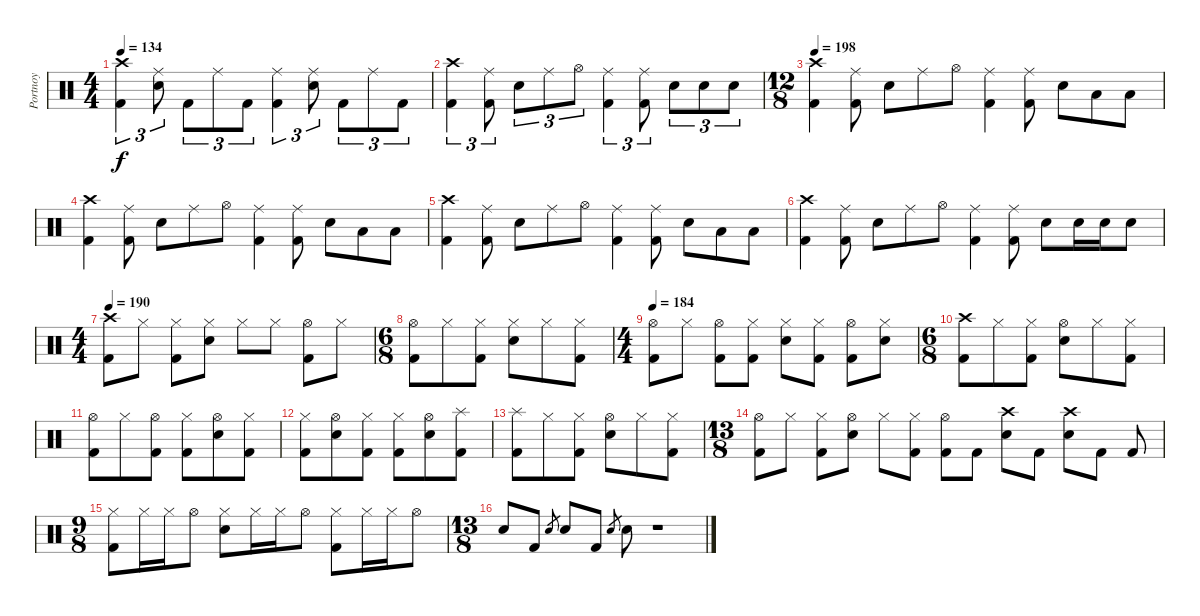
\track ("Portnoy" "Portnoy") {instrument percussion}
\staff {score}
\articulation defaults
\ts (4 4)
\tempo 134
\clef neutral
\ks c
("Crash high (hit)" "Kick (hit) 2").4{tu (3 2) dy f} ("Ride (middle)" "Snare (hit) 2").8{tu (3 2)} "Kick (hit) 2".8{tu (3 2)} "Ride (middle)".8{tu (3 2)} "Kick (hit) 2".8{tu (3 2)} ("Ride (middle)" "Kick (hit) 2").4{tu (3 2)} ("Ride (middle)" "Snare (hit) 2").8{tu (3 2)} "Kick (hit) 2".8{tu (3 2)} "Ride (middle)".8{tu (3 2)} "Kick (hit) 2".8{tu (3 2)} |
("Crash high (hit)" "Kick (hit) 2").4{tu (3 2)} ("Ride (middle)" "Kick (hit) 2").8{tu (3 2)} "Snare (hit) 2".8{tu (3 2)} "Ride (middle)".8{tu (3 2)} "Hi-Hat (open)".8{tu (3 2)} ("Ride (middle)" "Kick (hit) 2").4{tu (3 2)} ("Ride (middle)" "Kick (hit) 2").8{tu (3 2)} "Snare (hit) 2".8{tu (3 2)} "Snare (hit) 2".8{tu (3 2)} "Snare (hit) 2".8{tu (3 2)} |
\ts (12 8)
\tempo 198
("Crash high (hit)" "Kick (hit) 2").4 ("Ride (middle)" "Kick (hit) 2").8 "Snare (hit) 2".8 "Ride (middle)".8 "Hi-Hat (open)".8 ("Ride (middle)" "Kick (hit) 2").4 ("Ride (middle)" "Kick (hit) 2").8 "Snare (hit) 2".8 "Low Tom (hit)".8 "Low Tom (hit)".8 |
("Crash high (hit)" "Kick (hit) 2").4 ("Ride (middle)" "Kick (hit) 2").8 "Snare (hit) 2".8 "Ride (middle)".8 "Hi-Hat (open)".8 ("Ride (middle)" "Kick (hit) 2").4 ("Ride (middle)" "Kick (hit) 2").8 "Snare (hit) 2".8 "Low Tom (hit)".8 "Low Tom (hit)".8 |
("Crash high (hit)" "Kick (hit) 2").4 ("Ride (middle)" "Kick (hit) 2").8 "Snare (hit) 2".8 "Ride (middle)".8 "Hi-Hat (open)".8 ("Ride (middle)" "Kick (hit) 2").4 ("Ride (middle)" "Kick (hit) 2").8 "Snare (hit) 2".8 "Low Tom (hit)".8 "Low Tom (hit)".8 |
("Crash high (hit)" "Kick (hit) 2").4 ("Ride (middle)" "Kick (hit) 2").8 "Snare (hit) 2".8 "Ride (middle)".8 "Hi-Hat (open)".8 ("Ride (middle)" "Kick (hit) 2").4 ("Ride (middle)" "Kick (hit) 2").8 "Snare (hit) 2".8 "Snare (hit) 2".16 "Snare (hit) 2".16 "Snare (hit) 2".8 |
\ts (4 4)
\tempo 190
("Crash high (hit)" "Kick (hit) 2").8 "Hi-Hat (closed)".8 ("Hi-Hat (closed)" "Kick (hit) 2").8 ("Hi-Hat (closed)" "Snare (hit) 2").8 "Hi-Hat (closed)".8 "Hi-Hat (closed)".8 ("Hi-Hat (open)" "Kick (hit) 2").8 "Hi-Hat (closed)".8 |
\ts (6 8)
("Hi-Hat (open)" "Kick (hit) 2").8 "Hi-Hat (closed)".8 ("Hi-Hat (closed)" "Kick (hit) 2").8 ("Hi-Hat (closed)" "Snare (hit) 2").8 "Hi-Hat (closed)".8 ("Hi-Hat (closed)" "Kick (hit) 2").8 |
\ts (4 4)
\tempo 184
("Hi-Hat (open)" "Kick (hit) 2").8 "Hi-Hat (closed)".8 ("Hi-Hat (open)" "Kick (hit) 2").8 ("Hi-Hat (closed)" "Kick (hit) 2").8 ("Hi-Hat (closed)" "Snare (hit) 2").8 ("Hi-Hat (closed)" "Kick (hit) 2").8 ("Hi-Hat (open)" "Kick (hit) 2").8 ("Hi-Hat (closed)" "Snare (hit) 2").8 |
\ts (6 8)
("Crash high (hit)" "Kick (hit) 2").8 "Hi-Hat (closed)".8 ("Hi-Hat (closed)" "Kick (hit) 2").8 ("Hi-Hat (open)" "Snare (hit) 2").8 "Hi-Hat (closed)".8 ("Hi-Hat (closed)" "Kick (hit) 2").8 |
("Hi-Hat (open)" "Kick (hit) 2").8 "Hi-Hat (closed)".8 ("Hi-Hat (open)" "Kick (hit) 2").8 ("Hi-Hat (closed)" "Kick (hit) 2").8 ("Hi-Hat (open)" "Snare (hit) 2").8 ("Hi-Hat (closed)" "Kick (hit) 2").8 |
("Hi-Hat (closed)" "Kick (hit) 2").8 ("Hi-Hat (open)" "Snare (hit) 2").8 ("Hi-Hat (closed)" "Kick (hit) 2").8 ("Hi-Hat (closed)" "Kick (hit) 2").8 ("Hi-Hat (open)" "Snare (hit) 2").8 ("Splash (hit)" "Kick (hit) 2").8 |
("Splash (hit)" "Kick (hit) 2").8 "Hi-Hat (closed)".8 ("Hi-Hat (closed)" "Kick (hit) 2").8 ("Hi-Hat (open)" "Snare (hit) 2").8 "Hi-Hat (closed)".8 ("Hi-Hat (closed)" "Kick (hit) 2").8 |
\ts (13 8)
("Hi-Hat (open)" "Kick (hit) 2").8 "Hi-Hat (closed)".8 ("Hi-Hat (closed)" "Kick (hit) 2").8 ("Hi-Hat (open)" "Snare (hit) 2").8 "Hi-Hat (closed)".8 ("Hi-Hat (closed)" "Kick (hit) 2").8 ("Hi-Hat (open)" "Kick (hit) 2").8 "Kick (hit) 2".8 ("Crash high (hit)" "Snare (hit) 2").8 "Kick (hit) 2".8 ("Crash high (hit)" "Snare (hit) 2").8 "Kick (hit) 2".8 "Kick (hit) 2".8 |
\ts (9 8)
("Hi-Hat (closed)" "Kick (hit) 2").8 "Hi-Hat (closed)".16 "Hi-Hat (closed)".16 "Hi-Hat (open)".8 ("Hi-Hat (closed)" "Snare (hit) 2").8 "Hi-Hat (closed)".16 "Hi-Hat (closed)".16 "Hi-Hat (open)".8 ("Hi-Hat (closed)" "Kick (hit) 2").8 "Hi-Hat (closed)".16 "Hi-Hat (closed)".16 "Hi-Hat (open)".8 |
\ts (13 8)
"Snare (hit) 2".8 "Kick (hit) 2".8 "Snare (hit) 2".8{gr} "Snare (hit) 2".8 "Kick (hit) 2".8 "Snare (hit) 2".8{gr} "Snare (hit) 2".8 r.1
